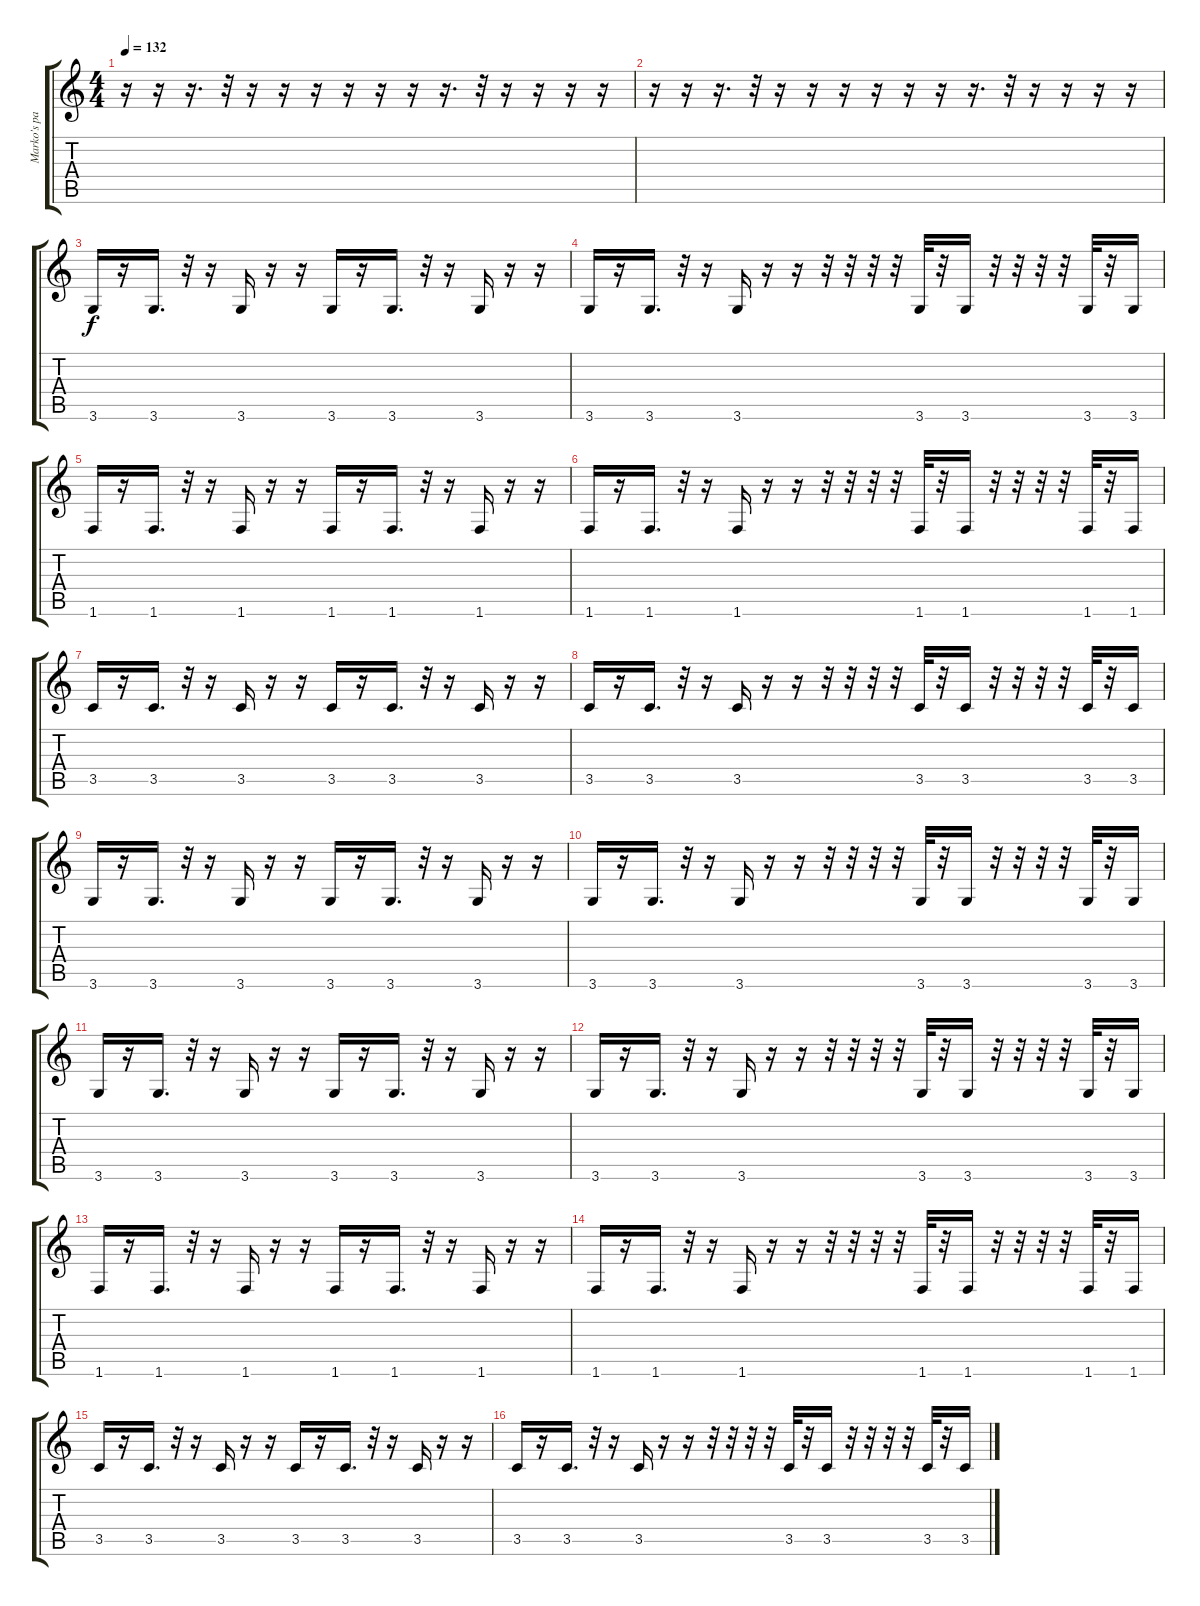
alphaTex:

\track ("Marko's page" "Marko's pa") {instrument synthbass1}
\staff {score tabs}
\tuning (E4 B3 G3 D3 A2 E2) {hide}
\ts (4 4)
\tempo 132
\clef g2
\ks c
r.16{dy f} r.16 r.16{d} r.32 r.16 r.16 r.16 r.16 r.16 r.16 r.16{d} r.32 r.16 r.16 r.16 r.16 |
r.16 r.16 r.16{d} r.32 r.16 r.16 r.16 r.16 r.16 r.16 r.16{d} r.32 r.16 r.16 r.16 r.16 |
3.6.16 r.16 3.6.16{d} r.32 r.16 3.6.16 r.16 r.16 3.6.16 r.16 3.6.16{d} r.32 r.16 3.6.16 r.16 r.16 |
3.6.16 r.16 3.6.16{d} r.32 r.16 3.6.16 r.16 r.16 r.32 r.32 r.32 r.32 3.6.32 r.32 3.6.16 r.32 r.32 r.32 r.32 3.6.32 r.32 3.6.16 |
1.6.16 r.16 1.6.16{d} r.32 r.16 1.6.16 r.16 r.16 1.6.16 r.16 1.6.16{d} r.32 r.16 1.6.16 r.16 r.16 |
1.6.16 r.16 1.6.16{d} r.32 r.16 1.6.16 r.16 r.16 r.32 r.32 r.32 r.32 1.6.32 r.32 1.6.16 r.32 r.32 r.32 r.32 1.6.32 r.32 1.6.16 |
3.5.16 r.16 3.5.16{d} r.32 r.16 3.5.16 r.16 r.16 3.5.16 r.16 3.5.16{d} r.32 r.16 3.5.16 r.16 r.16 |
3.5.16 r.16 3.5.16{d} r.32 r.16 3.5.16 r.16 r.16 r.32 r.32 r.32 r.32 3.5.32 r.32 3.5.16 r.32 r.32 r.32 r.32 3.5.32 r.32 3.5.16 |
3.6.16 r.16 3.6.16{d} r.32 r.16 3.6.16 r.16 r.16 3.6.16 r.16 3.6.16{d} r.32 r.16 3.6.16 r.16 r.16 |
3.6.16 r.16 3.6.16{d} r.32 r.16 3.6.16 r.16 r.16 r.32 r.32 r.32 r.32 3.6.32 r.32 3.6.16 r.32 r.32 r.32 r.32 3.6.32 r.32 3.6.16 |
3.6.16 r.16 3.6.16{d} r.32 r.16 3.6.16 r.16 r.16 3.6.16 r.16 3.6.16{d} r.32 r.16 3.6.16 r.16 r.16 |
3.6.16 r.16 3.6.16{d} r.32 r.16 3.6.16 r.16 r.16 r.32 r.32 r.32 r.32 3.6.32 r.32 3.6.16 r.32 r.32 r.32 r.32 3.6.32 r.32 3.6.16 |
1.6.16 r.16 1.6.16{d} r.32 r.16 1.6.16 r.16 r.16 1.6.16 r.16 1.6.16{d} r.32 r.16 1.6.16 r.16 r.16 |
1.6.16 r.16 1.6.16{d} r.32 r.16 1.6.16 r.16 r.16 r.32 r.32 r.32 r.32 1.6.32 r.32 1.6.16 r.32 r.32 r.32 r.32 1.6.32 r.32 1.6.16 |
3.5.16 r.16 3.5.16{d} r.32 r.16 3.5.16 r.16 r.16 3.5.16 r.16 3.5.16{d} r.32 r.16 3.5.16 r.16 r.16 |
3.5.16 r.16 3.5.16{d} r.32 r.16 3.5.16 r.16 r.16 r.32 r.32 r.32 r.32 3.5.32 r.32 3.5.16 r.32 r.32 r.32 r.32 3.5.32 r.32 3.5.16
